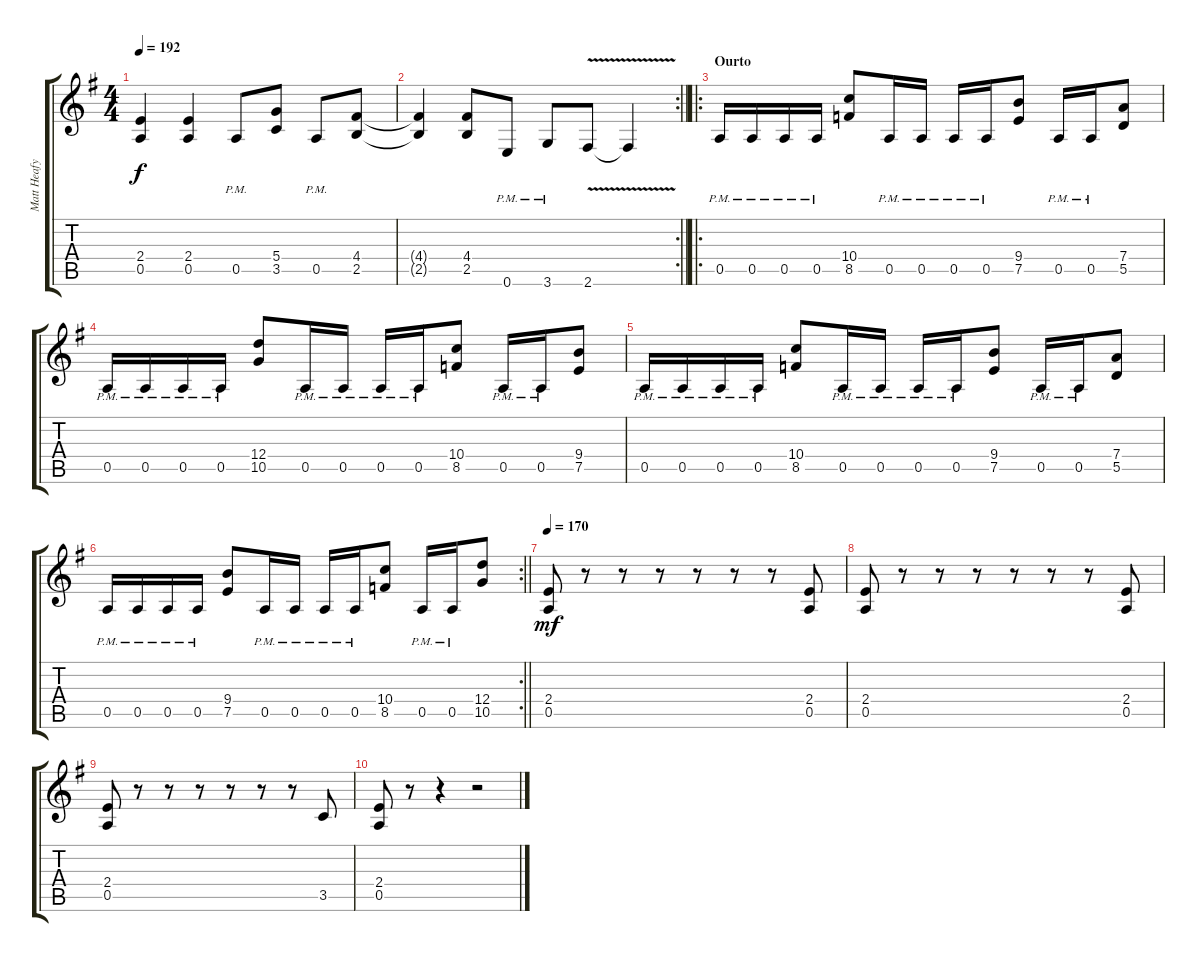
\track ("Matt Heafy (rhythm)" "Matt Heafy") {instrument distortionguitar}
\staff {score tabs}
\tuning (E4 B3 G3 D3 A2 E2) {hide}
\ts (4 4)
\tempo 192
\clef g2
\ks eminor
(2.4 0.5).4{dy f} (2.4 0.5).4 0.5{pm}.8 (5.4 3.5).8 0.5{pm}.8 (4.4 2.5).8 |
\rc 2
\barLineRight lightlight
(4.4{t} 2.5{t}).4 (4.4 2.5).8 0.6{pm}.8 3.6{pm}.8 2.6{v}.8 2.6{t}.4 |
\ro
\section ("" "Ourto")
0.5{pm}.16 0.5{pm}.16 0.5{pm}.16 0.5{pm}.16 (10.4 8.5).8 0.5{pm}.16 0.5{pm}.16 0.5{pm}.16 0.5{pm}.16 (9.4 7.5).8 0.5{pm}.16 0.5{pm}.16 (7.4 5.5).8 |
0.5{pm}.16 0.5{pm}.16 0.5{pm}.16 0.5{pm}.16 (12.4 10.5).8 0.5{pm}.16 0.5{pm}.16 0.5{pm}.16 0.5{pm}.16 (10.4 8.5).8 0.5{pm}.16 0.5{pm}.16 (9.4 7.5).8 |
0.5{pm}.16 0.5{pm}.16 0.5{pm}.16 0.5{pm}.16 (10.4 8.5).8 0.5{pm}.16 0.5{pm}.16 0.5{pm}.16 0.5{pm}.16 (9.4 7.5).8 0.5{pm}.16 0.5{pm}.16 (7.4 5.5).8 |
\rc 2
\barLineRight lightlight
0.5{pm}.16 0.5{pm}.16 0.5{pm}.16 0.5{pm}.16 (9.4 7.5).8 0.5{pm}.16 0.5{pm}.16 0.5{pm}.16 0.5{pm}.16 (10.4 8.5).8 0.5{pm}.16 0.5{pm}.16 (12.4 10.5).8 |
\tempo 170
(2.4 0.5).8{dy mf} r.8 r.8 r.8 r.8 r.8 r.8 (2.4 0.5).8 |
(2.4 0.5).8 r.8 r.8 r.8 r.8 r.8 r.8 (2.4 0.5).8 |
(2.4 0.5).8 r.8 r.8 r.8 r.8 r.8 r.8 3.5.8 |
(2.4 0.5).8 r.8 r.4 r.2
